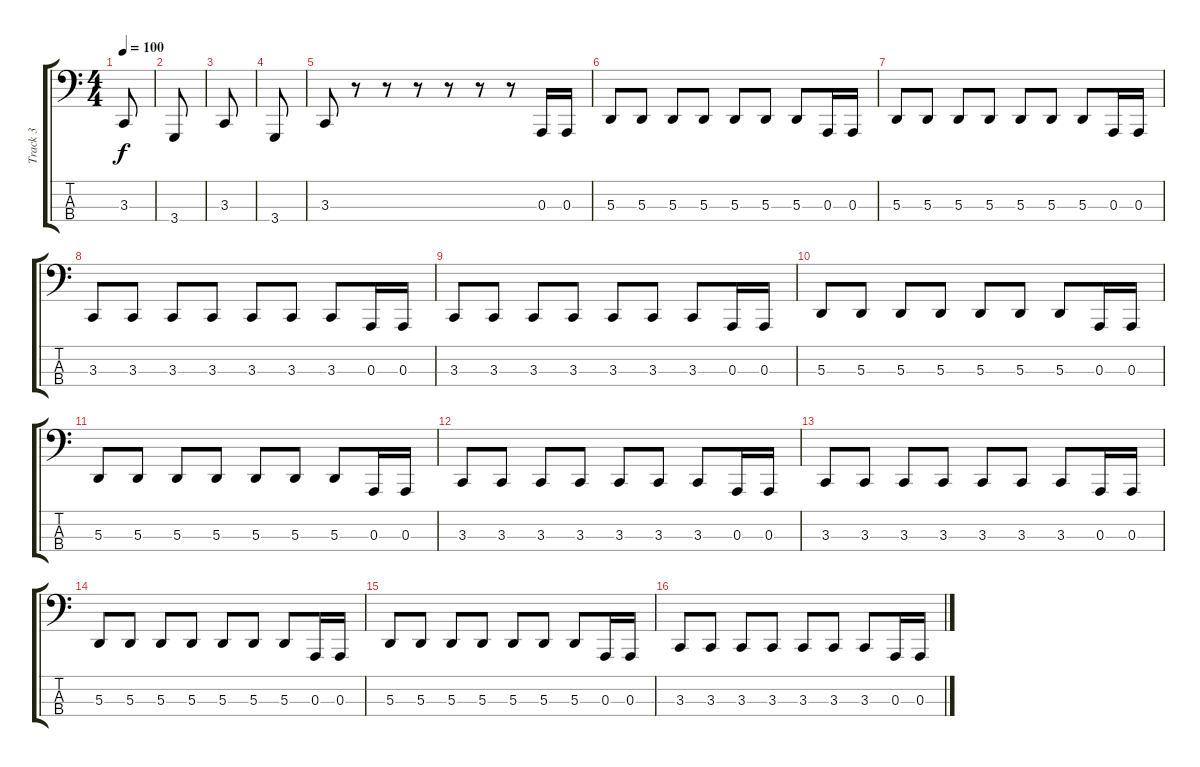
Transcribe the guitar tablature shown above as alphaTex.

\track ("Track 3" "Track 3") {instrument timpani}
\staff {score tabs}
\tuning (G2 D2 A1 E1) {hide}
\ts (4 4)
\tempo 100
\clef f4
\ks c
3.3.8{dy f} |
3.4.8 |
3.3.8 |
3.4.8 |
3.3.8 r.8 r.8 r.8 r.8 r.8 r.8 0.3.16 0.3.16 |
5.3.8 5.3.8 5.3.8 5.3.8 5.3.8 5.3.8 5.3.8 0.3.16 0.3.16 |
5.3.8 5.3.8 5.3.8 5.3.8 5.3.8 5.3.8 5.3.8 0.3.16 0.3.16 |
3.3.8 3.3.8 3.3.8 3.3.8 3.3.8 3.3.8 3.3.8 0.3.16 0.3.16 |
3.3.8 3.3.8 3.3.8 3.3.8 3.3.8 3.3.8 3.3.8 0.3.16 0.3.16 |
5.3.8 5.3.8 5.3.8 5.3.8 5.3.8 5.3.8 5.3.8 0.3.16 0.3.16 |
5.3.8 5.3.8 5.3.8 5.3.8 5.3.8 5.3.8 5.3.8 0.3.16 0.3.16 |
3.3.8 3.3.8 3.3.8 3.3.8 3.3.8 3.3.8 3.3.8 0.3.16 0.3.16 |
3.3.8 3.3.8 3.3.8 3.3.8 3.3.8 3.3.8 3.3.8 0.3.16 0.3.16 |
5.3.8 5.3.8 5.3.8 5.3.8 5.3.8 5.3.8 5.3.8 0.3.16 0.3.16 |
5.3.8 5.3.8 5.3.8 5.3.8 5.3.8 5.3.8 5.3.8 0.3.16 0.3.16 |
3.3.8 3.3.8 3.3.8 3.3.8 3.3.8 3.3.8 3.3.8 0.3.16 0.3.16
